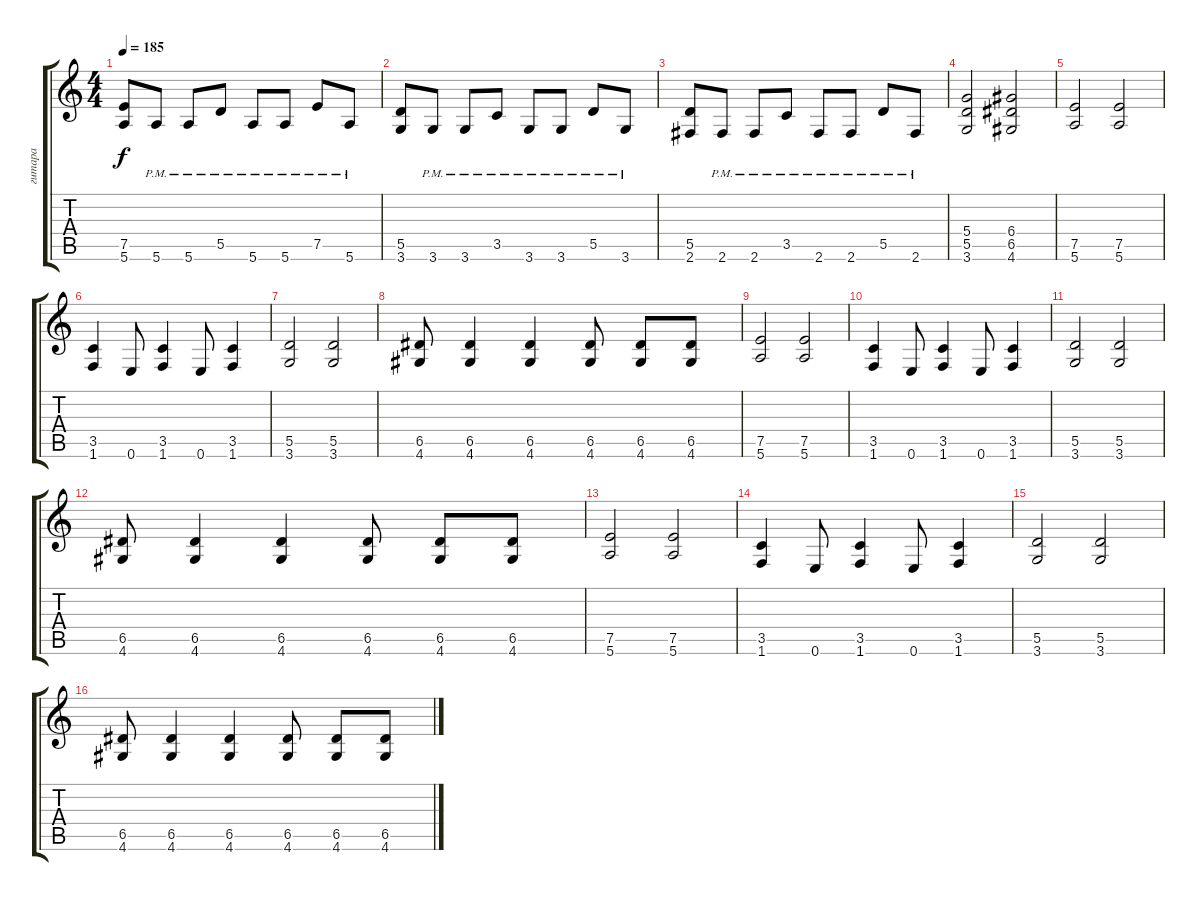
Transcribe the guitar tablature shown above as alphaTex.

\track ("гитара" "гитара") {instrument distortionguitar}
\staff {score tabs}
\tuning (E4 B3 G3 D3 A2 E2) {hide}
\ts (4 4)
\tempo 185
\clef g2
\ks c
(7.5 5.6).8{dy f} 5.6{pm}.8 5.6{pm}.8 5.5{pm}.8 5.6{pm}.8 5.6{pm}.8 7.5{pm}.8 5.6{pm}.8 |
(5.5 3.6).8 3.6{pm}.8 3.6{pm}.8 3.5{pm}.8 3.6{pm}.8 3.6{pm}.8 5.5{pm}.8 3.6{pm}.8 |
(5.5 2.6).8 2.6{pm}.8 2.6{pm}.8 3.5{pm}.8 2.6{pm}.8 2.6{pm}.8 5.5{pm}.8 2.6{pm}.8 |
(5.4 5.5 3.6).2 (6.4 6.5 4.6).2 |
(7.5 5.6).2 (7.5 5.6).2 |
(3.5 1.6).4 0.6.8 (3.5 1.6).4 0.6.8 (3.5 1.6).4 |
(5.5 3.6).2 (5.5 3.6).2 |
(6.5 4.6).8 (6.5 4.6).4 (6.5 4.6).4 (6.5 4.6).8 (6.5 4.6).8 (6.5 4.6).8 |
(7.5 5.6).2 (7.5 5.6).2 |
(3.5 1.6).4 0.6.8 (3.5 1.6).4 0.6.8 (3.5 1.6).4 |
(5.5 3.6).2 (5.5 3.6).2 |
(6.5 4.6).8 (6.5 4.6).4 (6.5 4.6).4 (6.5 4.6).8 (6.5 4.6).8 (6.5 4.6).8 |
(7.5 5.6).2 (7.5 5.6).2 |
(3.5 1.6).4 0.6.8 (3.5 1.6).4 0.6.8 (3.5 1.6).4 |
(5.5 3.6).2 (5.5 3.6).2 |
(6.5 4.6).8 (6.5 4.6).4 (6.5 4.6).4 (6.5 4.6).8 (6.5 4.6).8 (6.5 4.6).8
